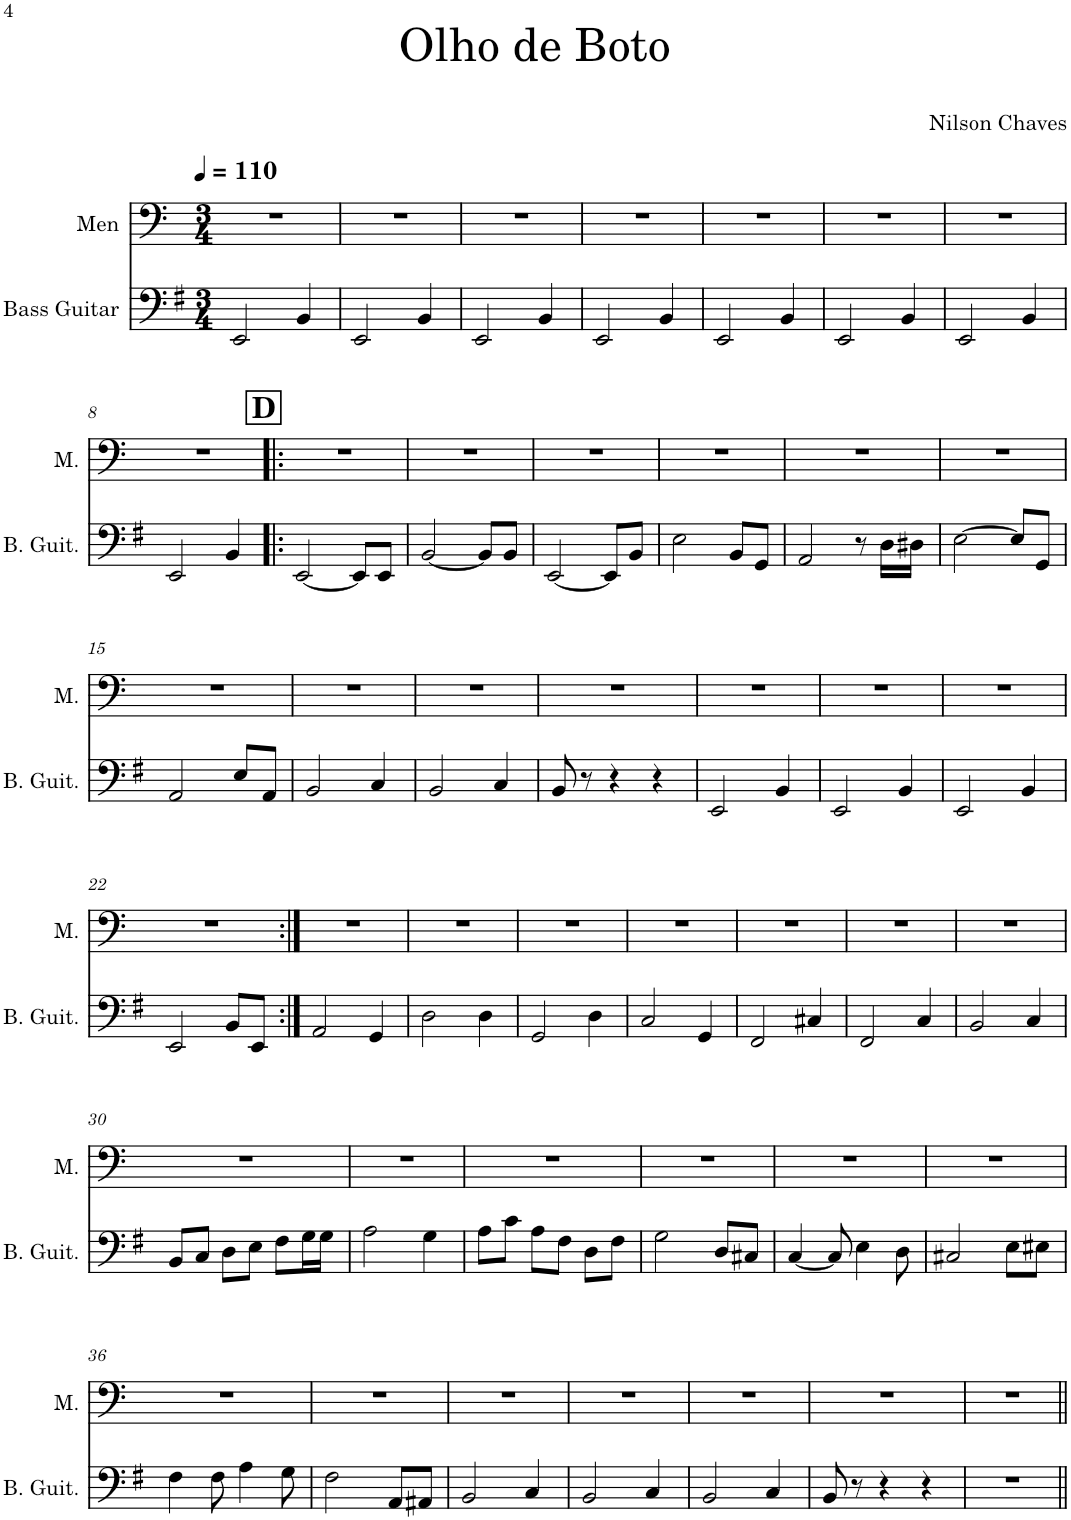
**kern	**kern
*part2	*part1
*staff2	*staff1
*I"Bass Guitar	*I"Men
*I'B. Guit.	*I'M.
!!LO:PB:g=z
*clefF4	*clefF4
*Trd7c12	*
*k[f#]	*k[]
*M3/4	*M3/4
*MM110	*MM110
=1	=1
2EE/	2.r
4BB/	.
=2	=2
2EE/	2.r
4BB/	.
=3	=3
2EE/	2.r
4BB/	.
=4	=4
2EE/	2.r
4BB/	.
=5	=5
2EE/	2.r
4BB/	.
=6	=6
2EE/	2.r
4BB/	.
=7	=7
2EE/	2.r
4BB/	.
!!LO:LB:g=z
=8	=8
2EE/	2.r
4BB/	.
!!LO:REH:place=s1:a:B:cj:fs=14:t=D
=9!|:	=9!|:
[2EE/	2.r
8EE/L]	.
8EE/J	.
=10	=10
[2BB/	2.r
8BB/L]	.
8BB/J	.
=11	=11
[2EE/	2.r
8EE/L]	.
8BB/J	.
=12	=12
2E\	2.r
8BB/L	.
8GG/J	.
=13	=13
2AA/	2.r
8r	.
16D\LL	.
16D#X\JJ	.
=14	=14
[2E\	2.r
8E/L]	.
8GG/J	.
!!LO:LB:g=z
=15	=15
2AA/	2.r
8E/L	.
8AA/J	.
=16	=16
2BB/	2.r
4C/	.
=17	=17
2BB/	2.r
4C/	.
=18	=18
8BB/	2.r
8r	.
4r	.
4r	.
=19	=19
2EE/	2.r
4BB/	.
=20	=20
2EE/	2.r
4BB/	.
=21	=21
2EE/	2.r
4BB/	.
!!LO:LB:g=z
=22	=22
2EE/	2.r
8BB/L	.
8EE/J	.
=23:|!	=23:|!
2AA/	2.r
4GG/	.
=24	=24
2D\	2.r
4D\	.
=25	=25
2GG/	2.r
4D\	.
=26	=26
2C/	2.r
4GG/	.
=27	=27
2FF#/	2.r
4C#X/	.
=28	=28
2FF#/	2.r
4C/	.
=29	=29
2BB/	2.r
4C/	.
!!LO:LB:g=z
=30	=30
8BB/L	2.r
8C/J	.
8D\L	.
8E\J	.
8F#\L	.
16G\L	.
16G\JJ	.
=31	=31
2A\	2.r
4G\	.
=32	=32
8A\L	2.r
8c\J	.
8A\L	.
8F#\J	.
8D\L	.
8F#\J	.
=33	=33
2G\	2.r
8D/L	.
8C#X/J	.
=34	=34
[4C/	2.r
8C/]	.
4E\	.
8D\	.
=35	=35
2C#X/	2.r
8E\L	.
8E#X\J	.
!!LO:LB:g=z
=36	=36
4F#\	2.r
8F#\	.
4A\	.
8G\	.
=37	=37
2F#\	2.r
8AA/L	.
8AA#X/J	.
=38	=38
2BB/	2.r
4C/	.
=39	=39
2BB/	2.r
4C/	.
=40	=40
2BB/	2.r
4C/	.
=41	=41
8BB/	2.r
8r	.
4r	.
4r	.
=42	=42
2.r	2.r
=||	=||
*-	*-
